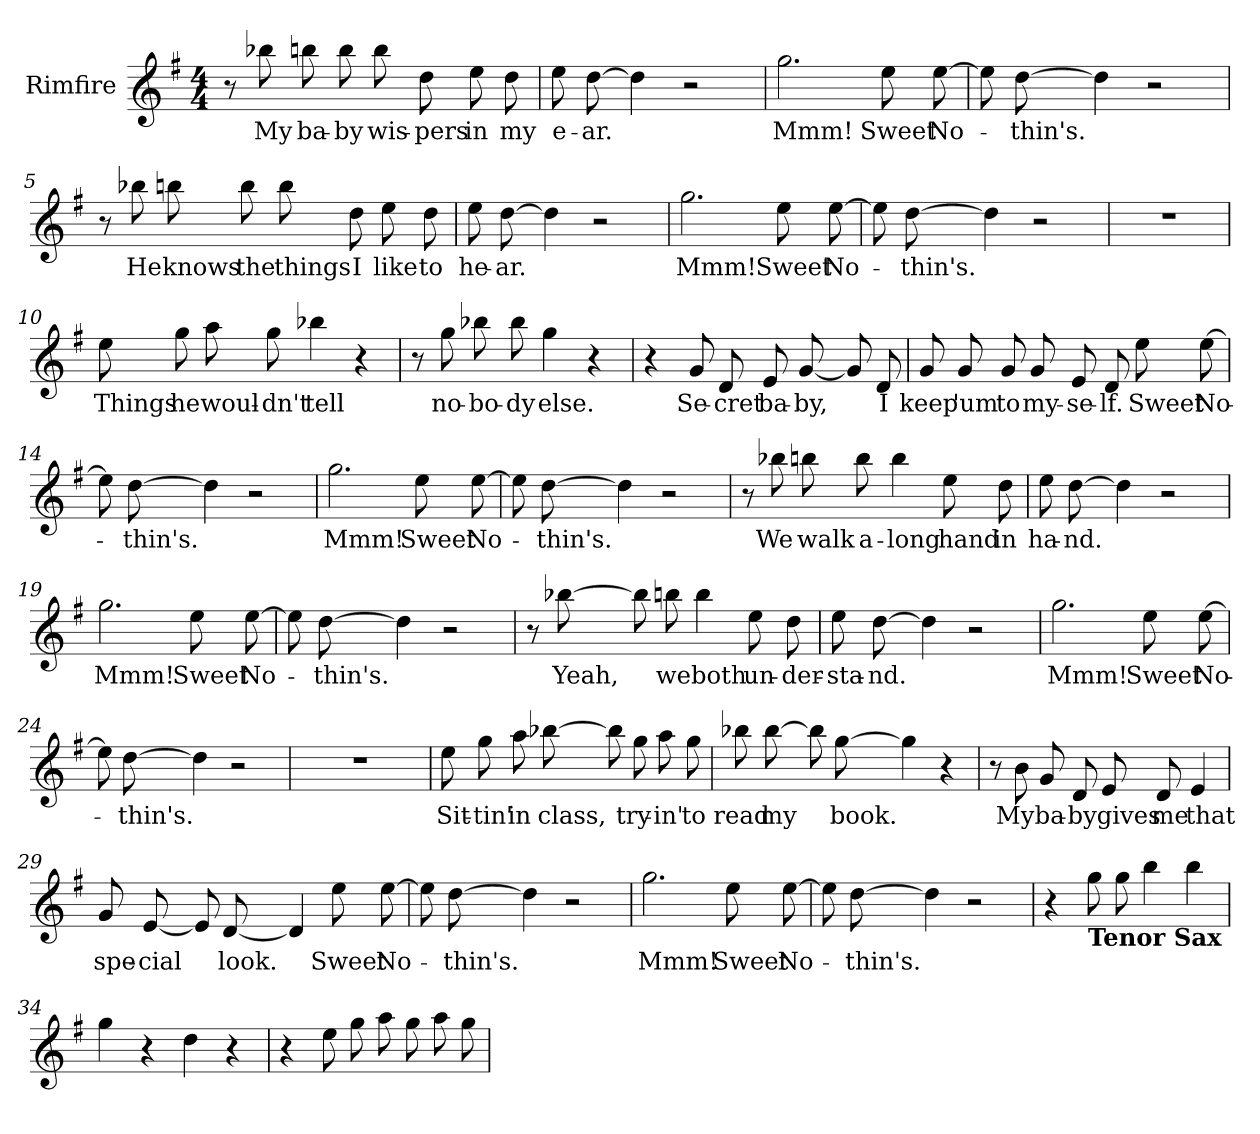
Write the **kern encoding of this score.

**kern	**text
*part1	*part1
*staff1	*staff1
*I"Rimfire	*
*I'Rimfire	*
*clefG2	*
*k[f#]	*
*M4/4	*
=1	=1
8r	.
8bb-X\	My
8bbn\L	ba-
8bb\	by
8bb\L	wis-
8dd\	pers
8ee\L	in
8dd\	my
=2	=2
8ee\L	e-
[>8dd\	ar.
4dd\]	.
2r	.
=3	=3
2.gg\	Mmm!
8ee\L	Sweet
[>8ee\	No-
=4	=4
8ee\L]	.
[>8dd\	thin's.
4dd\]	.
2r	.
!!LO:LB:g=z
=5	=5
8r	.
8bb-X\	He
8bbn\L	knows
8bb\	the
8bb\L	things
8dd\	I
8ee\L	like
8dd\	to
=6	=6
8ee\L	he-
[>8dd\	ar.
4dd\]	.
2r	.
=7	=7
2.gg\	Mmm!
8ee\L	Sweet
[>8ee\	No-
=8	=8
8ee\L]	.
[>8dd\	thin's.
4dd\]	.
2r	.
=9	=9
1r	.
!!LO:LB:g=z
=10	=10
8ee\L	Things
8gg\	he
8aa\L	woul-
8gg\	dn't
4bb-X\	tell
4r	.
=11	=11
8r	.
8gg\	no-
8bb-X\L	bo-
8bb-\	dy
4gg\	else.
4r	.
=12	=12
4r	.
8g/L	Se-
8d/	cret
8e/L	ba-
[<8g/	by,
8g/L]	.
8d/	I
!!LO:LB:g=z
=13	=13
8g/L	keep
8g/	'um
8g/L	to
8g/	my-
8e/L	se-
8d/	lf.
8ee\L	Sweet
[>8ee\	No-
=14	=14
8ee\L]	.
[>8dd\	thin's.
4dd\]	.
2r	.
=15	=15
2.gg\	Mmm!
8ee\L	Sweet
[>8ee\	No-
=16	=16
8ee\L]	.
[>8dd\	thin's.
4dd\]	.
2r	.
!!LO:LB:g=z
=17	=17
8r	.
8bb-X\	We
8bbn\L	walk
8bb\	a-
4bb\	long
8ee\L	hand
8dd\	in
=18	=18
8ee\L	ha-
[>8dd\	nd.
4dd\]	.
2r	.
=19	=19
2.gg\	Mmm!
8ee\L	Sweet
[>8ee\	No-
=20	=20
8ee\L]	.
[>8dd\	thin's.
4dd\]	.
2r	.
!!LO:LB:g=z
=21	=21
8r	.
[>8bb-X\	Yeah,
8bb-\L]	.
8bbn\	we
4bb\	both
8ee\L	un-
8dd\	der-
=22	=22
8ee\L	sta-
[>8dd\	nd.
4dd\]	.
2r	.
=23	=23
2.gg\	Mmm!
8ee\L	Sweet
[>8ee\	No-
=24	=24
8ee\L]	.
[>8dd\	thin's.
4dd\]	.
2r	.
=25	=25
1r	.
!!LO:LB:g=z
=26	=26
8ee\L	Sit-
8gg\	tin'
8aa\L	in
[>8bb-X\	class,
8bb-\L]	.
8gg\	try-
8aa\L	in'
8gg\	to
=27	=27
8bb-X\L	read
[>8bb-\	my
8bb-\L]	.
[>8gg\	book.
4gg\]	.
4r	.
=28	=28
8r	.
8b\	My
8g/L	ba-
8d/	by
8e/L	gives
8d/	me
4e/	that
!!LO:LB:g=z
=29	=29
8g/L	spe-
[<8e/	cial
8e/L]	.
[<8d/	look.
4d/]	.
8ee\L	Sweet
[>8ee\	No-
=30	=30
8ee\L]	.
[>8dd\	thin's.
4dd\]	.
2r	.
=31	=31
2.gg\	Mmm!
8ee\L	Sweet
[>8ee\	No-
=32	=32
8ee\L]	.
[>8dd\	thin's.
4dd\]	.
2r	.
=33	=33
4r	.
!LO:TX:b:B:t=Tenor Sax	!
8gg\L	.
8gg\	.
4bb\	.
4bb\	.
!!LO:LB:g=z
=34	=34
4gg\	.
4r	.
4dd\	.
4r	.
=35	=35
4r	.
8ee\L	.
8gg\	.
8aa\L	.
8gg\	.
8aa\L	.
8gg\	.
=	=
*-	*-
